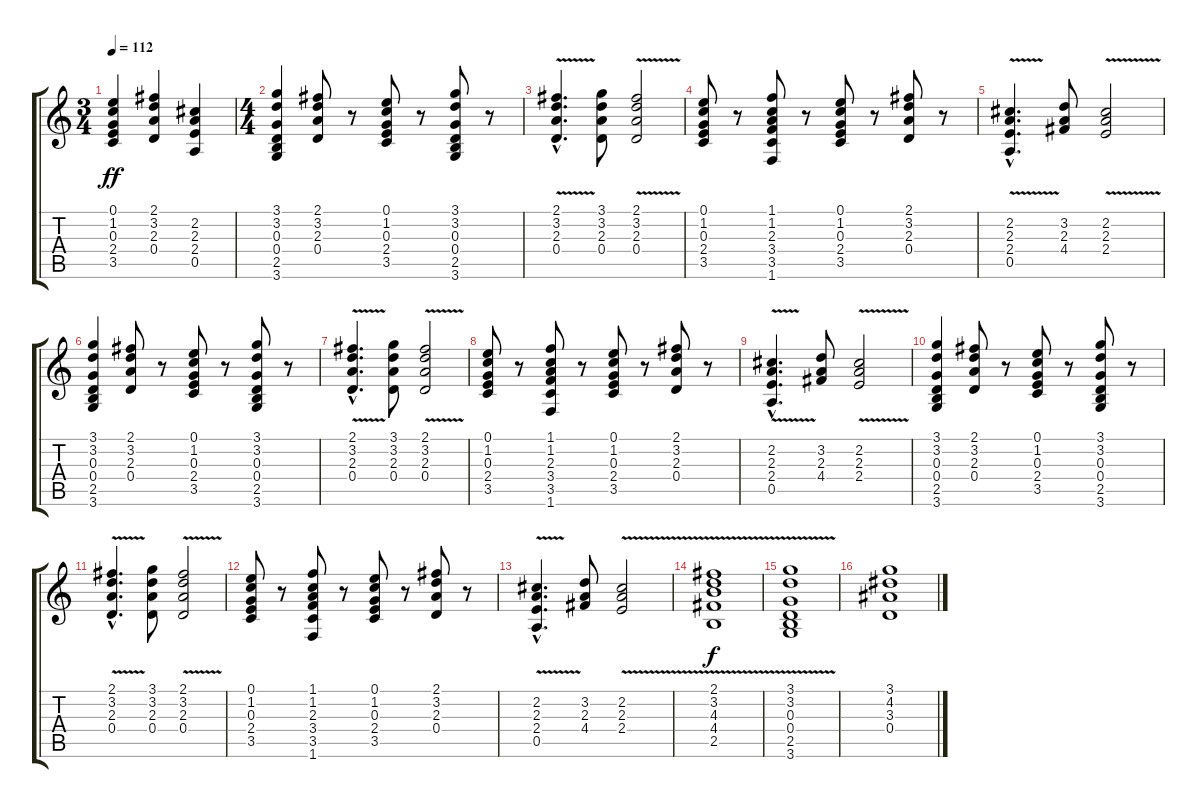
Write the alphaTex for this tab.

\track "" {instrument distortionguitar}
\staff {score tabs}
\tuning (E4 B3 G3 D3 A2 E2) {hide}
\ts (3 4)
\tempo 112
\clef g2
\ks c
(0.1 1.2 0.3 2.4 3.5).4{dy ff} (2.1 3.2 2.3 0.4).4 (2.2 2.3 2.4 0.5).4 |
\ts (4 4)
(3.1 3.2 0.3 0.4 2.5 3.6).4 (2.1 3.2 2.3 0.4).8 r.8 (0.1 1.2 0.3 2.4 3.5).8 r.8 (3.1 3.2 0.3 0.4 2.5 3.6).8 r.8 |
(2.1{v hac} 3.2{hac} 2.3{hac} 0.4{hac}).4{d} (3.1 3.2 2.3 0.4).8 (2.1{v} 3.2 2.3 0.4).2 |
(0.1 1.2 0.3 2.4 3.5).8 r.8 (1.1 1.2 2.3 3.4 3.5 1.6).8 r.8 (0.1 1.2 0.3 2.4 3.5).8 r.8 (2.1 3.2 2.3 0.4).8 r.8 |
(2.2{v hac} 2.3{hac} 2.4{hac} 0.5{hac}).4{d} (3.2 2.3 4.4).8 (2.2{v} 2.3 2.4).2 |
(3.1 3.2 0.3 0.4 2.5 3.6).4 (2.1 3.2 2.3 0.4).8 r.8 (0.1 1.2 0.3 2.4 3.5).8 r.8 (3.1 3.2 0.3 0.4 2.5 3.6).8 r.8 |
(2.1{v hac} 3.2{hac} 2.3{hac} 0.4{hac}).4{d} (3.1 3.2 2.3 0.4).8 (2.1{v} 3.2 2.3 0.4).2 |
(0.1 1.2 0.3 2.4 3.5).8 r.8 (1.1 1.2 2.3 3.4 3.5 1.6).8 r.8 (0.1 1.2 0.3 2.4 3.5).8 r.8 (2.1 3.2 2.3 0.4).8 r.8 |
(2.2{v hac} 2.3{hac} 2.4{hac} 0.5{hac}).4{d} (3.2 2.3 4.4).8 (2.2{v} 2.3 2.4).2 |
(3.1 3.2 0.3 0.4 2.5 3.6).4 (2.1 3.2 2.3 0.4).8 r.8 (0.1 1.2 0.3 2.4 3.5).8 r.8 (3.1 3.2 0.3 0.4 2.5 3.6).8 r.8 |
(2.1{v hac} 3.2{hac} 2.3{hac} 0.4{hac}).4{d} (3.1 3.2 2.3 0.4).8 (2.1{v} 3.2 2.3 0.4).2 |
(0.1 1.2 0.3 2.4 3.5).8 r.8 (1.1 1.2 2.3 3.4 3.5 1.6).8 r.8 (0.1 1.2 0.3 2.4 3.5).8 r.8 (2.1 3.2 2.3 0.4).8 r.8 |
(2.2{v hac} 2.3{hac} 2.4{hac} 0.5{hac}).4{d} (3.2 2.3 4.4).8 (2.2{v} 2.3 2.4).2 |
(2.1{v} 3.2 4.3 4.4 2.5).1{dy f} |
(3.1{v} 3.2 0.3 0.4 2.5 3.6).1 |
(3.1 4.2 3.3 0.4).1
